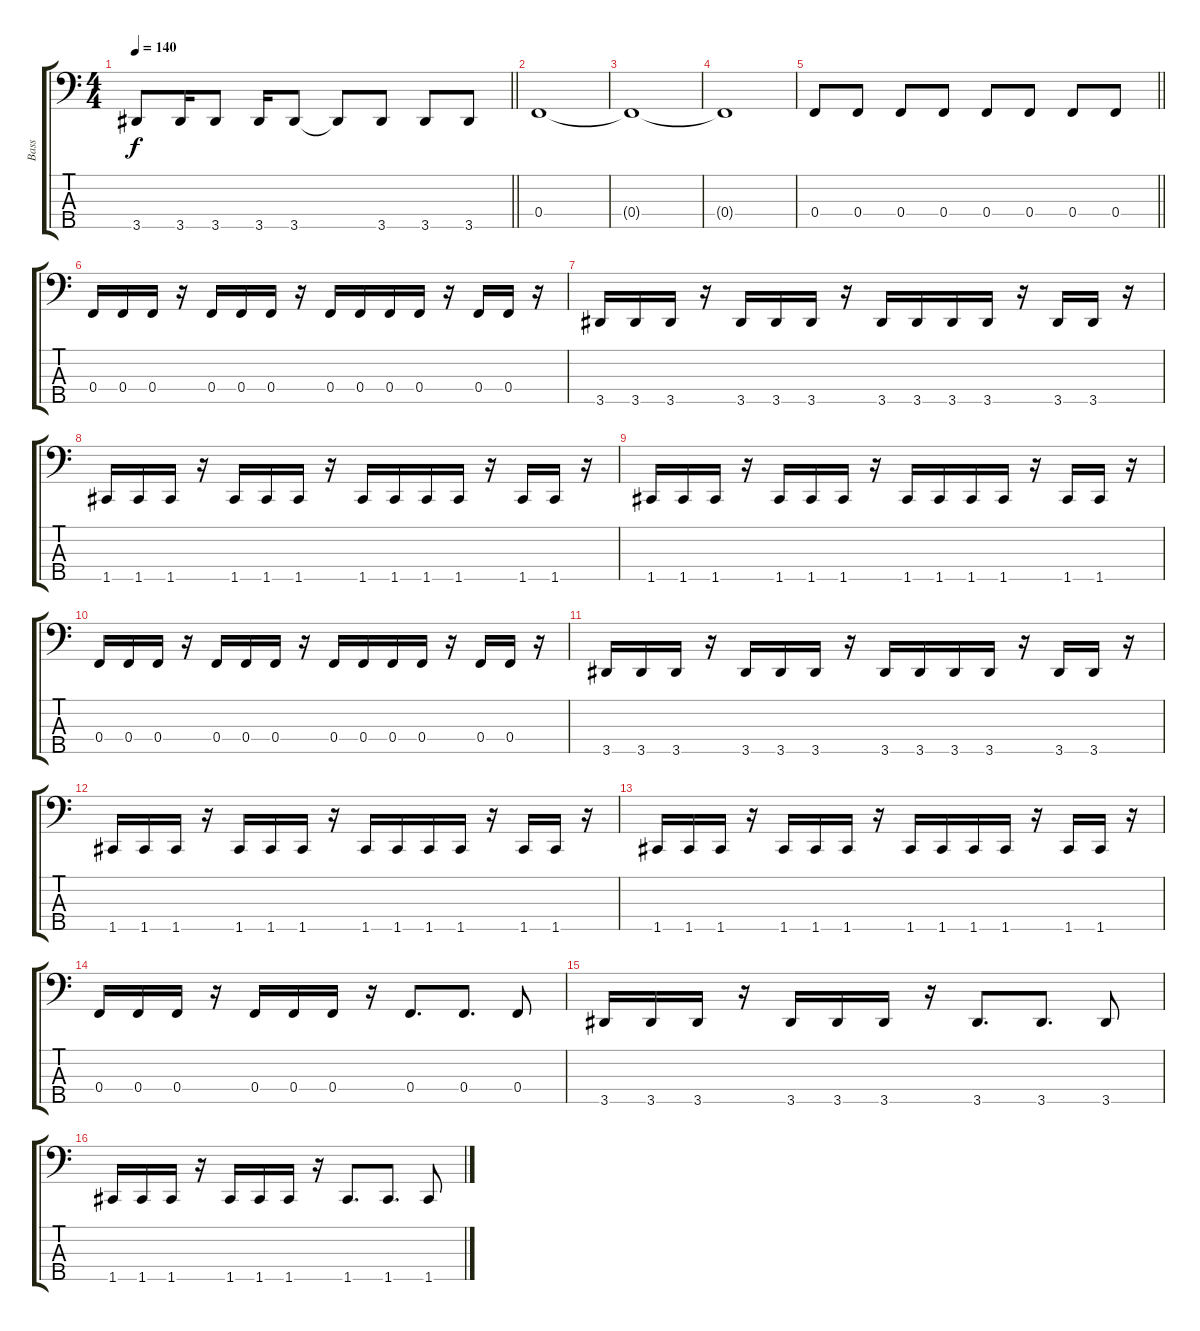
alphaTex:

\track ("Bass" "Bass") {instrument electricbasspick}
\staff {score tabs}
\tuning (Ab2 Eb2 Bb1 F1 C1) {hide}
\ts (4 4)
\tempo 140
\clef f4
\barLineRight lightlight
\ks c
3.5.8{dy f} 3.5.16 3.5.8 3.5.16 3.5.8 3.5{t}.8 3.5.8 3.5.8 3.5.8 |
\section ("" " ")
0.4.1 |
0.4{t}.1 |
0.4{t}.1 |
\barLineRight lightlight
0.4.8 0.4.8 0.4.8 0.4.8 0.4.8 0.4.8 0.4.8 0.4.8 |
\section ("" " ")
0.4.16 0.4.16 0.4.16 r.16 0.4.16 0.4.16 0.4.16 r.16 0.4.16 0.4.16 0.4.16 0.4.16 r.16 0.4.16 0.4.16 r.16 |
3.5.16 3.5.16 3.5.16 r.16 3.5.16 3.5.16 3.5.16 r.16 3.5.16 3.5.16 3.5.16 3.5.16 r.16 3.5.16 3.5.16 r.16 |
1.5.16 1.5.16 1.5.16 r.16 1.5.16 1.5.16 1.5.16 r.16 1.5.16 1.5.16 1.5.16 1.5.16 r.16 1.5.16 1.5.16 r.16 |
1.5.16 1.5.16 1.5.16 r.16 1.5.16 1.5.16 1.5.16 r.16 1.5.16 1.5.16 1.5.16 1.5.16 r.16 1.5.16 1.5.16 r.16 |
0.4.16 0.4.16 0.4.16 r.16 0.4.16 0.4.16 0.4.16 r.16 0.4.16 0.4.16 0.4.16 0.4.16 r.16 0.4.16 0.4.16 r.16 |
3.5.16 3.5.16 3.5.16 r.16 3.5.16 3.5.16 3.5.16 r.16 3.5.16 3.5.16 3.5.16 3.5.16 r.16 3.5.16 3.5.16 r.16 |
1.5.16 1.5.16 1.5.16 r.16 1.5.16 1.5.16 1.5.16 r.16 1.5.16 1.5.16 1.5.16 1.5.16 r.16 1.5.16 1.5.16 r.16 |
1.5.16 1.5.16 1.5.16 r.16 1.5.16 1.5.16 1.5.16 r.16 1.5.16 1.5.16 1.5.16 1.5.16 r.16 1.5.16 1.5.16 r.16 |
0.4.16 0.4.16 0.4.16 r.16 0.4.16 0.4.16 0.4.16 r.16 0.4.8{d} 0.4.8{d} 0.4.8 |
3.5.16 3.5.16 3.5.16 r.16 3.5.16 3.5.16 3.5.16 r.16 3.5.8{d} 3.5.8{d} 3.5.8 |
1.5.16 1.5.16 1.5.16 r.16 1.5.16 1.5.16 1.5.16 r.16 1.5.8{d} 1.5.8{d} 1.5.8
